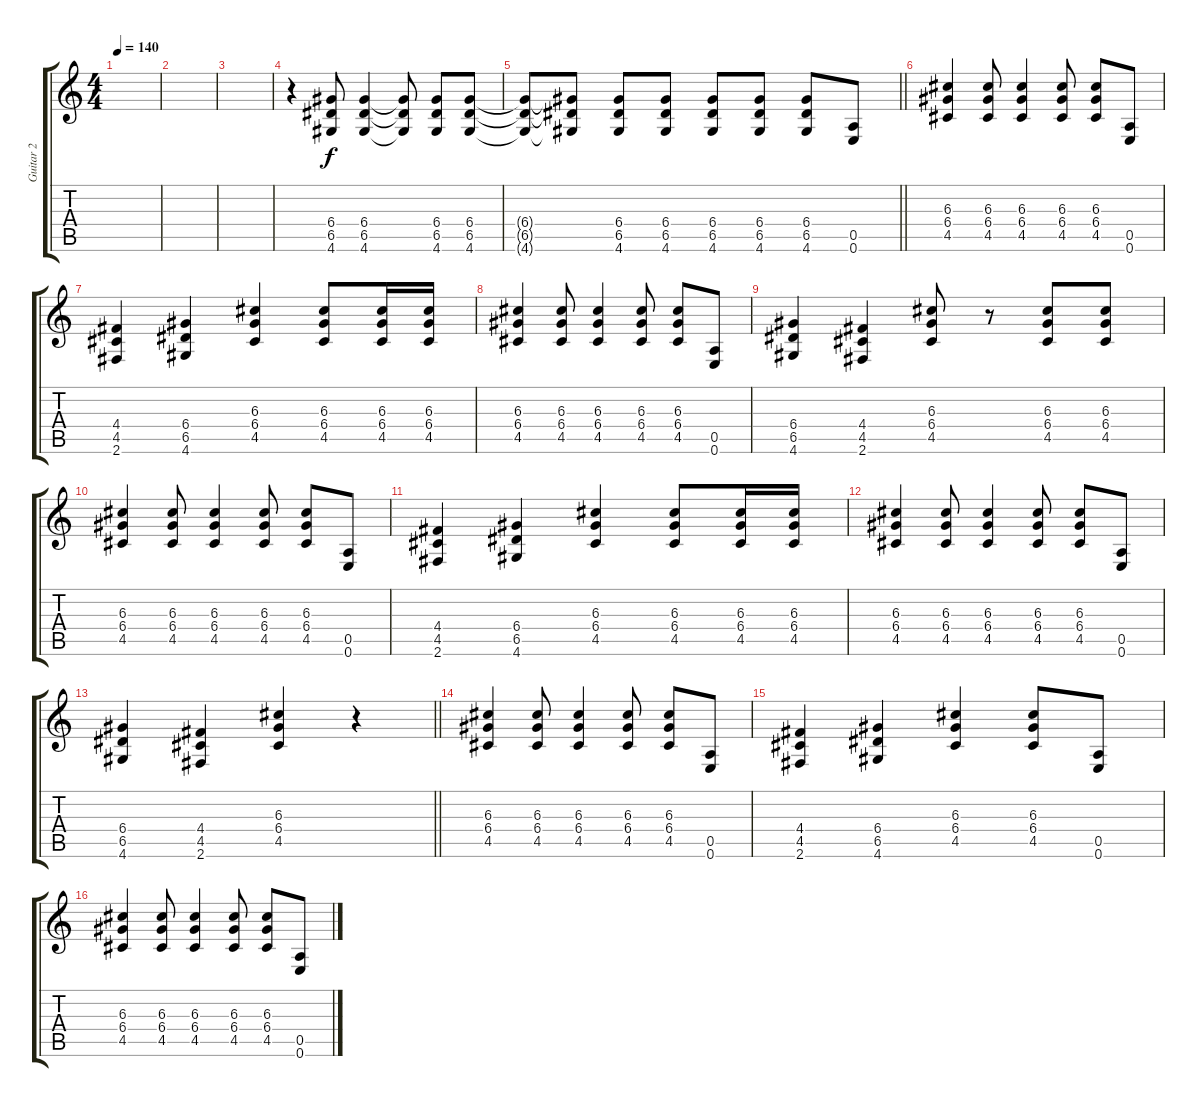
\track ("Guitar 2" "Guitar 2") {instrument overdrivenguitar}
\staff {score tabs}
\tuning (E4 B3 G3 D3 A2 E2) {hide}
\ts (4 4)
\tempo 140
\clef g2
\ks c
|
|
|
r.4{balance 1} (6.4 6.5 4.6).8 (6.4 6.5 4.6).4 (6.4{t} 6.5{t} 4.6{t}).8 (6.4 6.5 4.6).8 (6.4 6.5 4.6).8 |
\barLineRight lightlight
(6.4{t} 6.5{t} 4.6{t}).8 (6.4{t} 6.5{t} 4.6{t}).8 (6.4 6.5 4.6).8 (6.4 6.5 4.6).8 (6.4 6.5 4.6).8 (6.4 6.5 4.6).8 (6.4 6.5 4.6).8 (0.5 0.6).8 |
(6.3 6.4 4.5).4{instrument electricguitarclean} (6.3 6.4 4.5).8 (6.3 6.4 4.5).4 (6.3 6.4 4.5).8 (6.3 6.4 4.5).8 (0.5 0.6).8 |
(4.4 4.5 2.6).4 (6.4 6.5 4.6).4 (6.3 6.4 4.5).4 (6.3 6.4 4.5).8 (6.3 6.4 4.5).16 (6.3 6.4 4.5).16 |
(6.3 6.4 4.5).4 (6.3 6.4 4.5).8 (6.3 6.4 4.5).4 (6.3 6.4 4.5).8 (6.3 6.4 4.5).8 (0.5 0.6).8 |
(6.4 6.5 4.6).4 (4.4 4.5 2.6).4 (6.3 6.4 4.5).8 r.8 (6.3 6.4 4.5).8 (6.3 6.4 4.5).8 |
(6.3 6.4 4.5).4{instrument electricguitarclean} (6.3 6.4 4.5).8 (6.3 6.4 4.5).4 (6.3 6.4 4.5).8 (6.3 6.4 4.5).8 (0.5 0.6).8 |
(4.4 4.5 2.6).4 (6.4 6.5 4.6).4 (6.3 6.4 4.5).4 (6.3 6.4 4.5).8 (6.3 6.4 4.5).16 (6.3 6.4 4.5).16 |
(6.3 6.4 4.5).4 (6.3 6.4 4.5).8 (6.3 6.4 4.5).4 (6.3 6.4 4.5).8 (6.3 6.4 4.5).8 (0.5 0.6).8 |
\barLineRight lightlight
(6.4 6.5 4.6).4{instrument overdrivenguitar} (4.4 4.5 2.6).4 (6.3 6.4 4.5).4 r.4 |
(6.3 6.4 4.5).4 (6.3 6.4 4.5).8 (6.3 6.4 4.5).4 (6.3 6.4 4.5).8 (6.3 6.4 4.5).8 (0.5 0.6).8 |
(4.4 4.5 2.6).4 (6.4 6.5 4.6).4 (6.3 6.4 4.5).4 (6.3 6.4 4.5).8 (0.5 0.6).8 |
(6.3 6.4 4.5).4 (6.3 6.4 4.5).8 (6.3 6.4 4.5).4 (6.3 6.4 4.5).8 (6.3 6.4 4.5).8 (0.5 0.6).8
